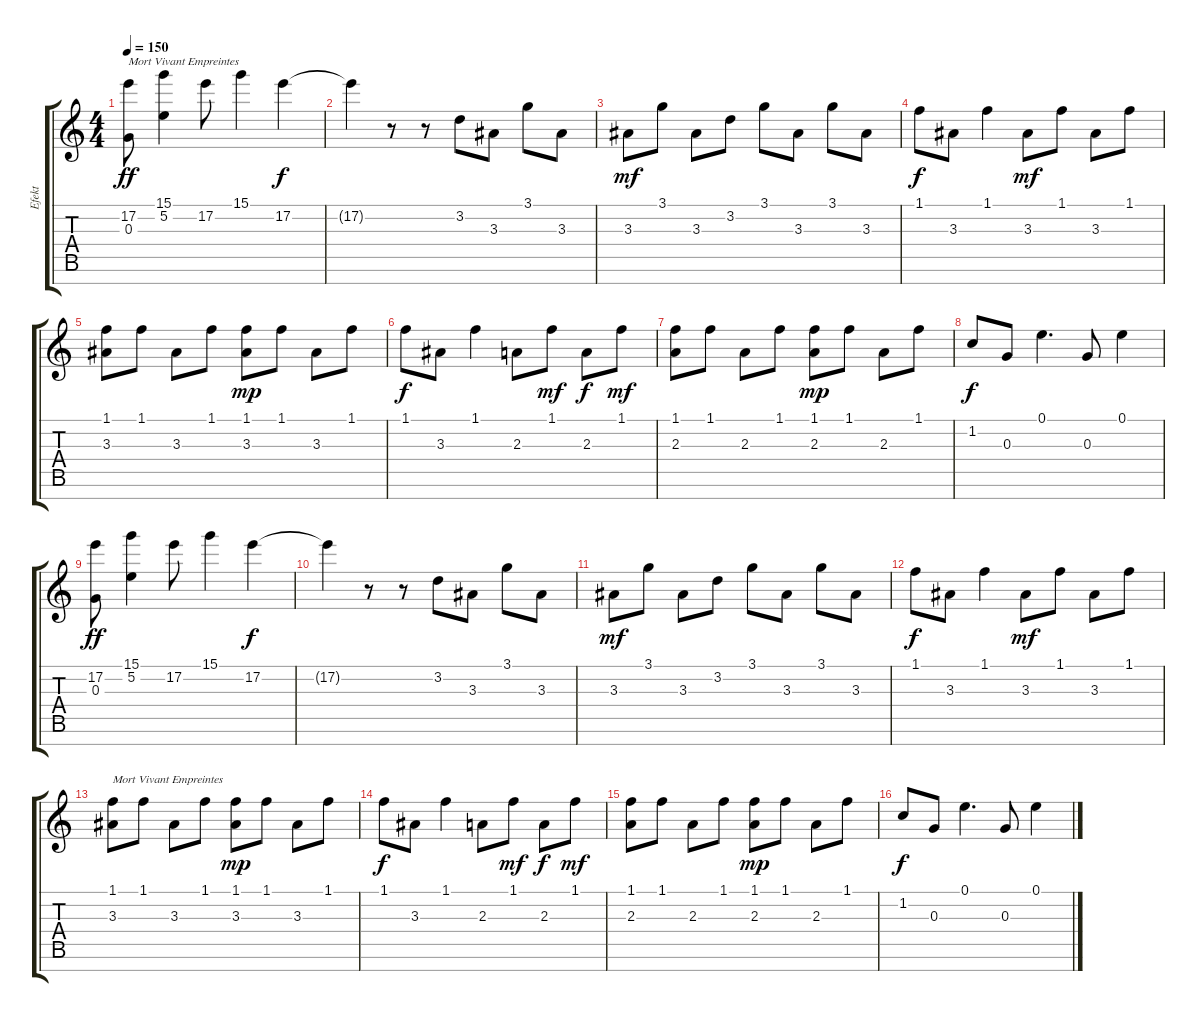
\track ("Efekt" "Efekt") {instrument distortionguitar}
\staff {score tabs}
\tuning (E4 B3 G3 D3 A2 E2 B1) {hide}
\ts (4 4)
\tempo 150
\clef g2
\ks c
(17.2 0.3).8{txt "Mort Vivant Empreintes" dy ff} (15.1 5.2).4 17.2.8 15.1.4 17.2.4{dy f} |
17.2{t}.4 r.8 r.8 3.2.8 3.3.8 3.1.8 3.3.8 |
3.3.8{dy mf} 3.1.8 3.3.8 3.2.8 3.1.8 3.3.8 3.1.8 3.3.8 |
1.1.8{dy f} 3.3.8 1.1.4 3.3.8{dy mf} 1.1.8 3.3.8 1.1.8 |
(1.1 3.3).8 1.1.8 3.3.8 1.1.8 (1.1 3.3).8{dy mp} 1.1.8 3.3.8 1.1.8 |
1.1.8{dy f} 3.3.8 1.1.4 2.3.8 1.1.8{dy mf} 2.3.8{dy f} 1.1.8{dy mf} |
(1.1 2.3).8 1.1.8 2.3.8 1.1.8 (1.1 2.3).8{dy mp} 1.1.8 2.3.8 1.1.8 |
1.2.8{dy f} 0.3.8 0.1.4{d} 0.3.8 0.1.4 |
(17.2 0.3).8{dy ff} (15.1 5.2).4 17.2.8 15.1.4 17.2.4{dy f} |
17.2{t}.4 r.8 r.8 3.2.8 3.3.8 3.1.8 3.3.8 |
3.3.8{dy mf} 3.1.8 3.3.8 3.2.8 3.1.8 3.3.8 3.1.8 3.3.8 |
1.1.8{dy f} 3.3.8 1.1.4 3.3.8{dy mf} 1.1.8 3.3.8 1.1.8 |
(1.1 3.3).8{txt "Mort Vivant Empreintes"} 1.1.8 3.3.8 1.1.8 (1.1 3.3).8{dy mp} 1.1.8 3.3.8 1.1.8 |
1.1.8{dy f} 3.3.8 1.1.4 2.3.8 1.1.8{dy mf} 2.3.8{dy f} 1.1.8{dy mf} |
(1.1 2.3).8 1.1.8 2.3.8 1.1.8 (1.1 2.3).8{dy mp} 1.1.8 2.3.8 1.1.8 |
1.2.8{dy f} 0.3.8 0.1.4{d} 0.3.8 0.1.4
